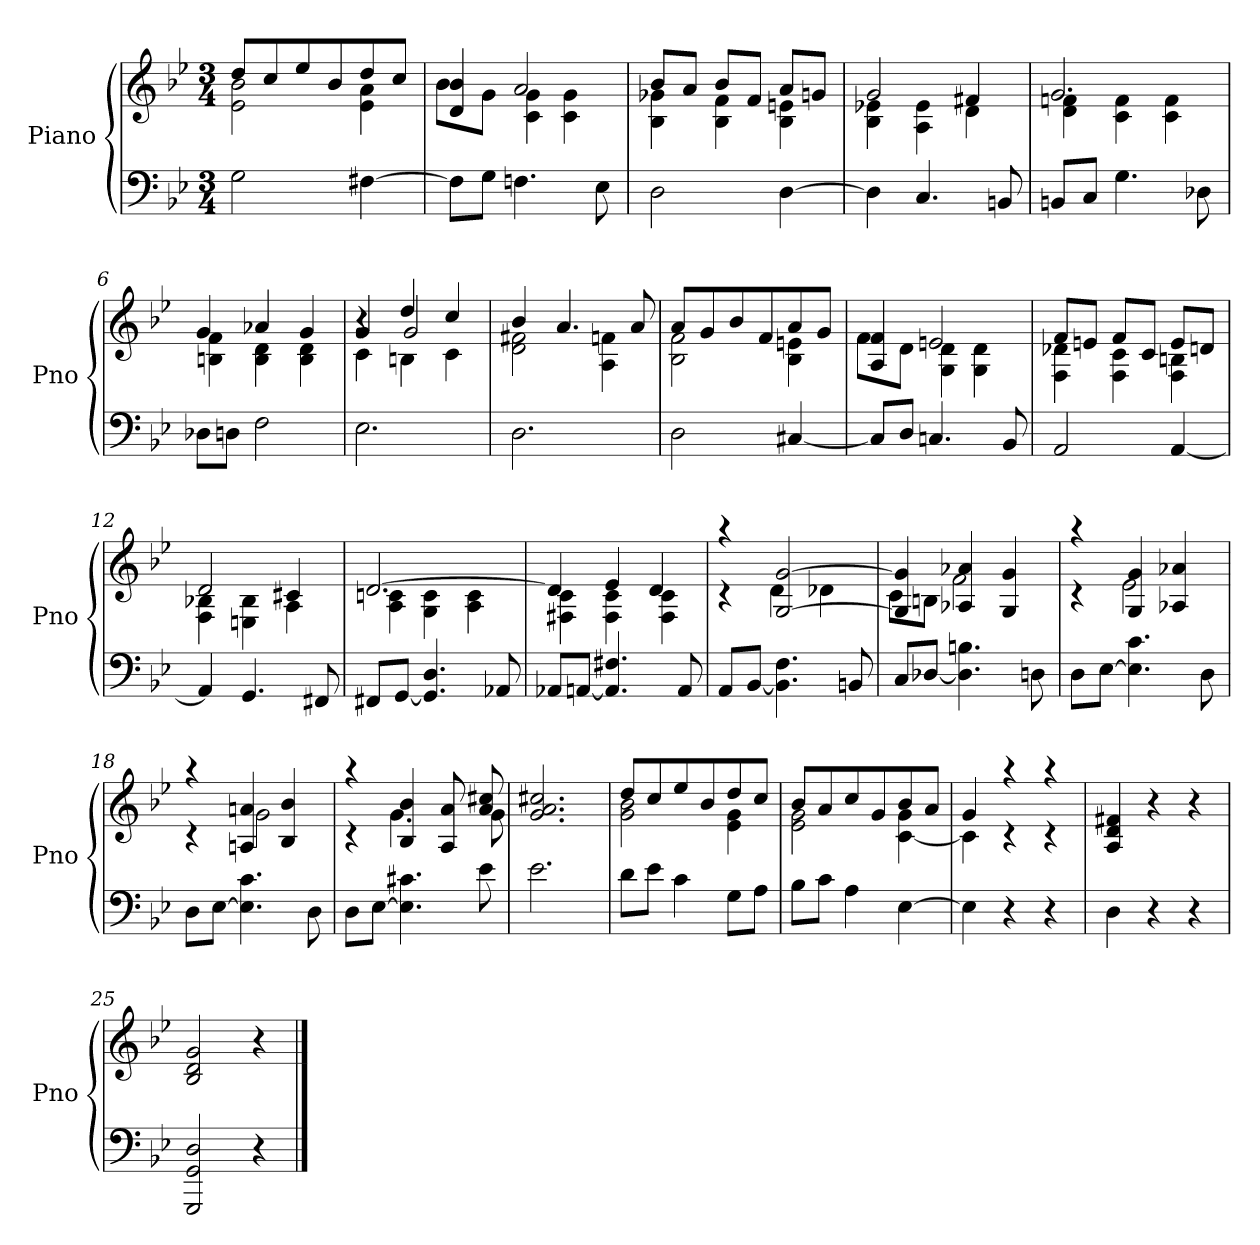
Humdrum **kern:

**kern	**kern
*part1	*part1
*staff2	*staff1
*I"Piano	*
*I'Pno	*
*clefF4	*clefG2
*k[b-e-]	*k[b-e-]
*g:	*g:
*M3/4	*M3/4
=1	=1
*	*^
2G	8ddL	2e- 2b-
.	8cc	.
.	8ee-	.
.	8b-	.
[4F#X	8dd	4e- 4a
.	8ccJ	.
=2	=2	=2
8F#L]	4d 4b-	8b-L
8GJ	.	8gJ
4.Fn	2a	4c 4g
.	.	4c 4g
8E-	.	.
=3	=3	=3
2D	8b-L	4B- 4g-X
.	8aJ	.
.	8b-L	4B- 4f
.	8fJ	.
[4D	8aL	4B- 4en
.	8gnJ	.
=4	=4	=4
4D]	2g	4B- 4e-X
4.C	.	4A 4e-
.	4f#X	4d
8BBn	.	.
=5	=5	=5
8BBnL	2.g	4d 4fn
8CJ	.	.
4.G	.	4c 4f
.	.	4c 4f
8D-X	.	.
=6	=6	=6
8D-XL	4g	4Bn 4f
8DnJ	.	.
2F	4a-X	4B 4d
.	4g	4B 4d
=7	=7	=7
*	*	*^
2.E-	4g	4c	4r
.	4dd	4Bn	2g/
.	4cc	4c	.
*	*	*v	*v
=8	=8	=8
2.D	4b-	2d 2f#X
.	4.a	.
.	.	4A 4fn
.	8a	.
=9	=9	=9
2D	8aL	2B- 2f
.	8g	.
.	8b-	.
.	8f	.
[4C#X	8a	4B- 4en
.	8gJ	.
=10	=10	=10
8C#L]	4A 4f	8fL
8DJ	.	8dJ
4.Cn	2en	4G 4d
.	.	4G 4d
8BB-	.	.
=11	=11	=11
2AA	8fL	4F 4d-X
.	8enJ	.
.	8fL	4F 4c
.	8cJ	.
[4AA	8eL	4F 4Bn
.	8dnJ	.
=12	=12	=12
4AA]	2d	4F 4B-X
4.GG	.	4En 4B-
.	4c#X	4A
8FF#X	.	.
=13	=13	=13
8FF#XL	[2.d	4A 4cn
[8GGJ	.	.
4.GG] 4.D	.	4G 4c
.	.	4A 4c
8AA-X	.	.
=14	=14	=14
8AA-XL	4d]	4F#X 4c
[8AAnJ	.	.
4.AA] 4.F#X	4e-	4F# 4c
.	4d	4F# 4c
8AA	.	.
=15	=15	=15
8AAL	4raa	4rc
[8BB-J	.	.
4.BB-] 4.F	[2G [2g	4d
.	.	4d-X
8BBn	.	.
=16	=16	=16
8CL	4G] 4g]	8cL
[8D-XJ	.	8BnJ
4.D-] 4.Bn	4A-X 4a-X	2f
.	4G 4g	.
8Dn	.	.
=17	=17	=17
8DL	4raa	4rc
[8E-J	.	.
4.E-] 4.c	4G 4g	2e-
.	4A-X 4a-X	.
8D	.	.
=18	=18	=18
8DL	4raa	4rc
[8E-J	.	.
4.E-] 4.c	4An 4an	2g
.	4B- 4b-	.
8D	.	.
=19	=19	=19
8DL	4raa	4rc
[8E-J	.	.
4.E-] 4.c#X	4B- 4b-	4.g
.	8A 8a	.
8e-	8a 8cc#X	8g
*	*v	*v
=20	=20
2.e-	2.g 2.a 2.cc#X
=21	=21
*	*^
8dL	8ddL	2g 2b-
8e-J	8cc	.
4c	8ee-	.
.	8b-	.
8GL	8dd	4e- 4g
8AJ	8ccJ	.
=22	=22	=22
8B-L	8b-L	2e- 2g
8cJ	8a	.
4A	8cc	.
.	8g	.
[4E-	8b-	[4c 4g
.	8aJ	.
=23	=23	=23
4E-]	4g	4c]
4r	4raa	4rc
4r	4raa	4rc
*	*v	*v
=24	=24
4D	4A 4d 4f#X
4r	4r
4r	4r
=25	=25
2GGG 2GG 2D	2B- 2d 2g
4r	4r
==	==
*-	*-
